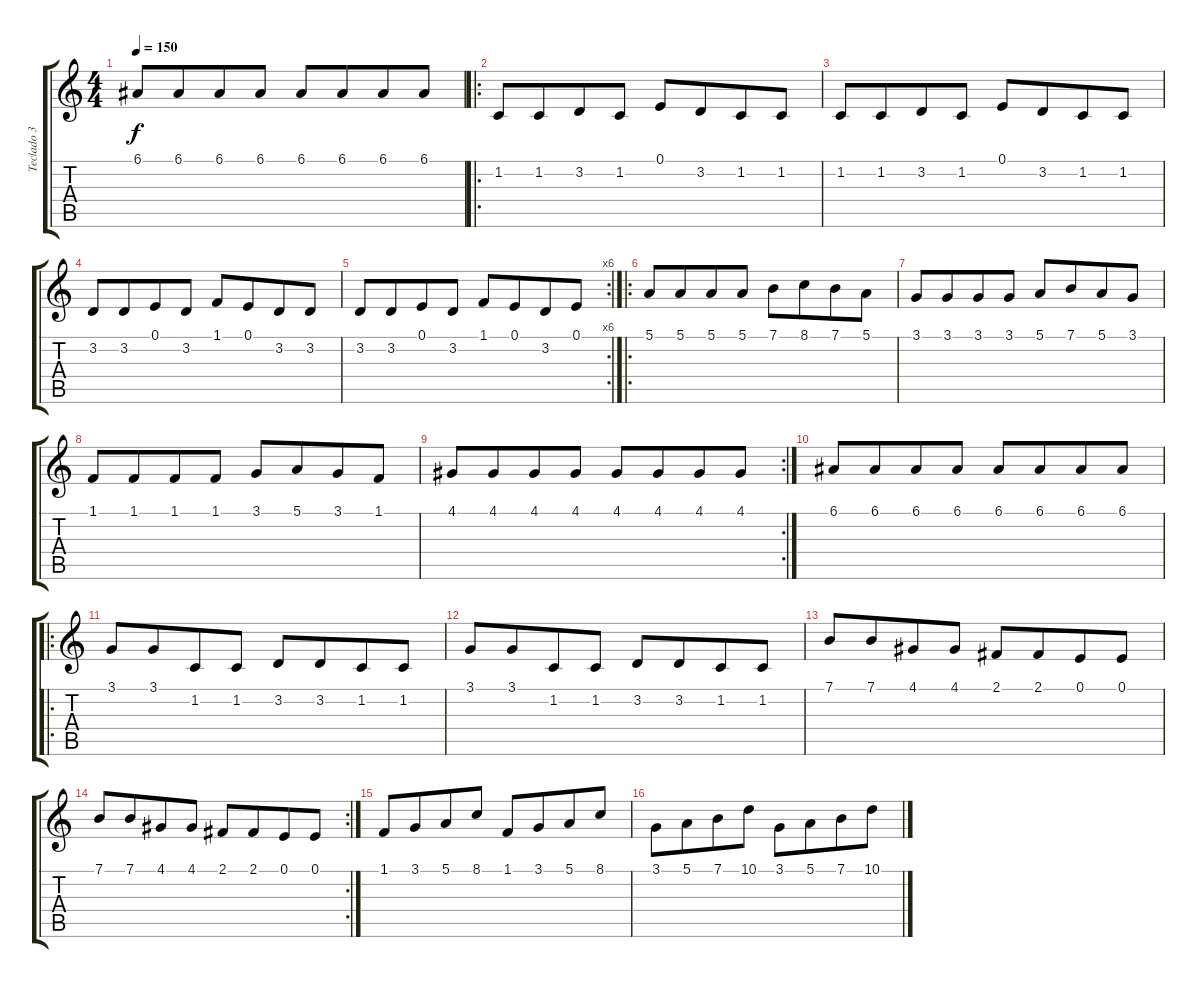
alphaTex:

\track ("Teclado 3" "Teclado 3") {instrument harpsichord}
\staff {score tabs}
\tuning (E4 B3 G3 D3 A2 E2) {hide}
\ts (4 4)
\tempo 150
\clef g2
\ks c
6.1.8{dy f} 6.1.8{beam merge} 6.1.8 6.1.8{beam split} 6.1.8 6.1.8{beam merge} 6.1.8 6.1.8 |
\ro
1.2.8 1.2.8{beam merge} 3.2.8 1.2.8{beam split} 0.1.8 3.2.8{beam merge} 1.2.8 1.2.8 |
1.2.8 1.2.8{beam merge} 3.2.8 1.2.8{beam split} 0.1.8 3.2.8{beam merge} 1.2.8 1.2.8 |
3.2.8 3.2.8{beam merge} 0.1.8 3.2.8 1.1.8 0.1.8{beam merge} 3.2.8 3.2.8 |
\rc 6
3.2.8 3.2.8{beam merge} 0.1.8 3.2.8 1.1.8 0.1.8{beam merge} 3.2.8 0.1.8 |
\ro
5.1.8 5.1.8{beam merge} 5.1.8 5.1.8 7.1.8 8.1.8{beam merge} 7.1.8 5.1.8 |
3.1.8 3.1.8{beam merge} 3.1.8 3.1.8 5.1.8 7.1.8{beam merge} 5.1.8 3.1.8 |
1.1.8 1.1.8{beam merge} 1.1.8 1.1.8 3.1.8 5.1.8{beam merge} 3.1.8 1.1.8 |
\rc 2
4.1.8 4.1.8{beam merge} 4.1.8 4.1.8 4.1.8 4.1.8{beam merge} 4.1.8 4.1.8 |
6.1.8 6.1.8{beam merge} 6.1.8 6.1.8{beam split} 6.1.8 6.1.8{beam merge} 6.1.8 6.1.8 |
\ro
3.1.8 3.1.8{beam merge} 1.2.8 1.2.8 3.2.8 3.2.8{beam merge} 1.2.8 1.2.8 |
3.1.8 3.1.8{beam merge} 1.2.8 1.2.8 3.2.8 3.2.8{beam merge} 1.2.8 1.2.8 |
7.1.8 7.1.8{beam merge} 4.1.8 4.1.8 2.1.8 2.1.8{beam merge} 0.1.8 0.1.8 |
\rc 2
7.1.8 7.1.8{beam merge} 4.1.8 4.1.8 2.1.8 2.1.8{beam merge} 0.1.8 0.1.8 |
1.1.8 3.1.8{beam merge} 5.1.8 8.1.8 1.1.8 3.1.8{beam merge} 5.1.8 8.1.8 |
3.1.8 5.1.8{beam merge} 7.1.8 10.1.8 3.1.8 5.1.8{beam merge} 7.1.8 10.1.8
